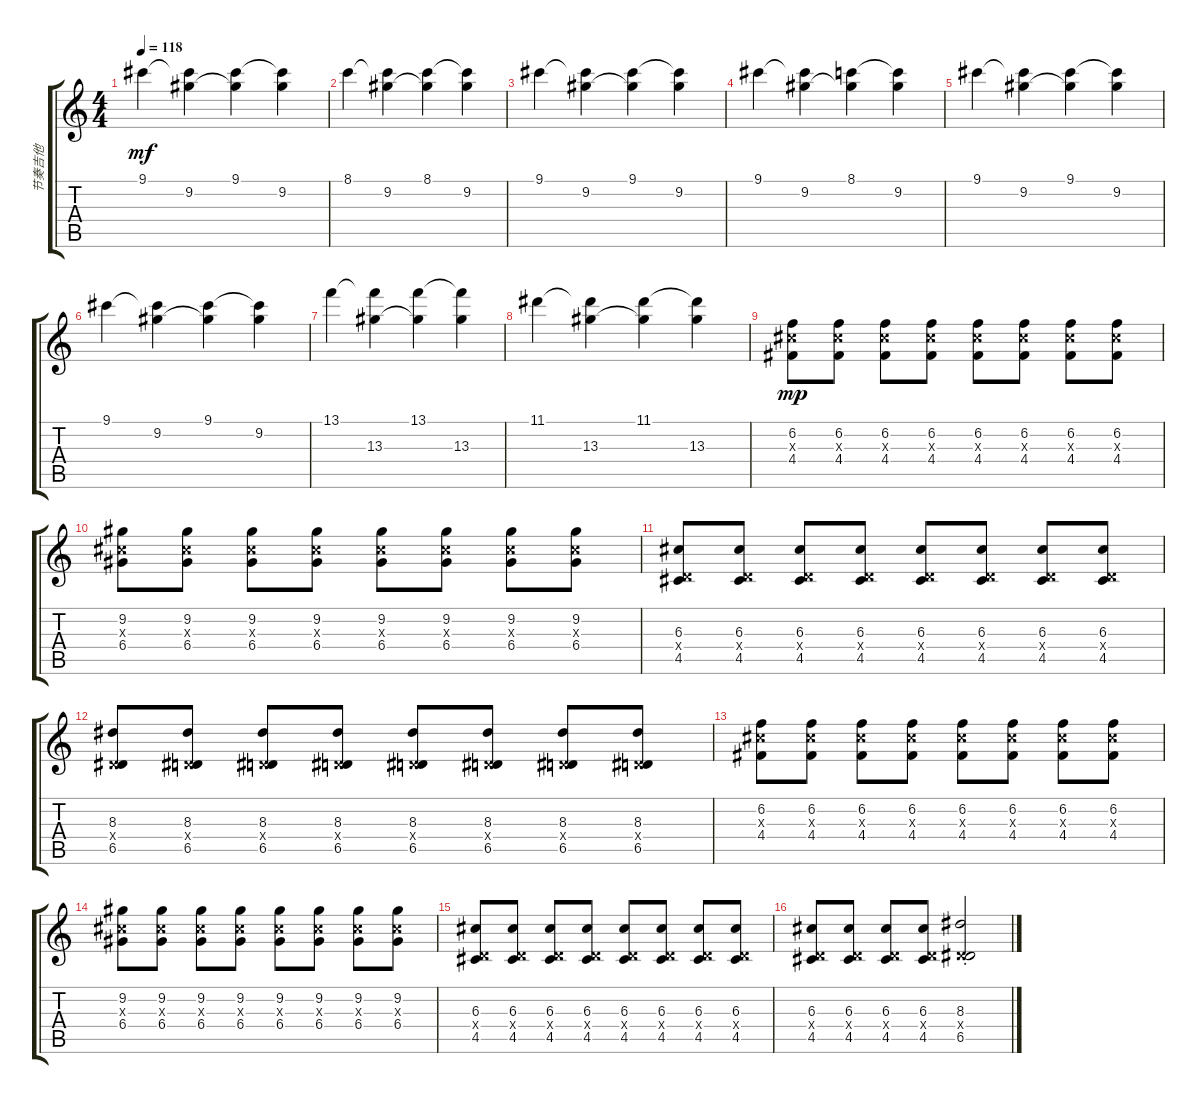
\track ("节奏吉他" "节奏吉他") {instrument distortionguitar}
\staff {score tabs}
\tuning (E4 B3 G3 D3 A2 E2) {hide}
\ts (4 4)
\tempo 118
\clef g2
\ks c
9.1.4{dy mf} (9.1{t} 9.2).4 (9.1 9.2{t}).4 (9.1{t} 9.2).4 |
8.1.4 (8.1{t} 9.2).4 (8.1 9.2{t}).4 (8.1{t} 9.2).4 |
9.1.4 (9.1{t} 9.2).4 (9.1 9.2{t}).4 (9.1{t} 9.2).4 |
9.1.4 (9.1{t} 9.2).4 (8.1 9.2{t}).4 (8.1{t} 9.2).4 |
9.1.4 (9.1{t} 9.2).4 (9.1 9.2{t}).4 (9.1{t} 9.2).4 |
9.1.4 (9.1{t} 9.2).4 (9.1 9.2{t}).4 (9.1{t} 9.2).4 |
13.1.4 (13.1{t} 13.3).4 (13.1 13.3{t}).4 (13.1{t} 13.3).4 |
11.1.4 (11.1{t} 13.3).4 (11.1 13.3{t}).4 (11.1{t} 13.3).4 |
(6.2 6.3{x} 4.4).8{dy mp} (6.2 6.3{x} 4.4).8 (6.2 6.3{x} 4.4).8 (6.2 6.3{x} 4.4).8 (6.2 6.3{x} 4.4).8 (6.2 6.3{x} 4.4).8 (6.2 6.3{x} 4.4).8 (6.2 6.3{x} 4.4).8 |
(9.2 6.3{x} 6.4).8 (9.2 6.3{x} 6.4).8 (9.2 6.3{x} 6.4).8 (9.2 6.3{x} 6.4).8 (9.2 6.3{x} 6.4).8 (9.2 6.3{x} 6.4).8{txt ""} (9.2 6.3{x} 6.4).8 (9.2 6.3{x} 6.4).8 |
(6.3 0.4{x} 4.5).8 (6.3 0.4{x} 4.5).8 (6.3 0.4{x} 4.5).8 (6.3 0.4{x} 4.5).8 (6.3 0.4{x} 4.5).8 (6.3 0.4{x} 4.5).8 (6.3 0.4{x} 4.5).8 (6.3 0.4{x} 4.5).8 |
(8.3 0.4{x} 6.5).8 (8.3 0.4{x} 6.5).8 (8.3 0.4{x} 6.5).8 (8.3 0.4{x} 6.5).8 (8.3 0.4{x} 6.5).8 (8.3 0.4{x} 6.5).8 (8.3 0.4{x} 6.5).8 (8.3 0.4{x} 6.5).8 |
(6.2 6.3{x} 4.4).8 (6.2 6.3{x} 4.4).8 (6.2 6.3{x} 4.4).8 (6.2 6.3{x} 4.4).8 (6.2 6.3{x} 4.4).8 (6.2 6.3{x} 4.4).8 (6.2 6.3{x} 4.4).8 (6.2 6.3{x} 4.4).8 |
(9.2 6.3{x} 6.4).8 (9.2 6.3{x} 6.4).8 (9.2 6.3{x} 6.4).8 (9.2 6.3{x} 6.4).8 (9.2 6.3{x} 6.4).8 (9.2 6.3{x} 6.4).8 (9.2 6.3{x} 6.4).8 (9.2 6.3{x} 6.4).8 |
(6.3 0.4{x} 4.5).8 (6.3 0.4{x} 4.5).8 (6.3 0.4{x} 4.5).8 (6.3 0.4{x} 4.5).8 (6.3 0.4{x} 4.5).8 (6.3 0.4{x} 4.5).8 (6.3 0.4{x} 4.5).8 (6.3 0.4{x} 4.5).8 |
(6.3 0.4{x} 4.5).8 (6.3 0.4{x} 4.5).8 (6.3 0.4{x} 4.5).8 (6.3 0.4{x} 4.5).8 (8.3{st} 0.4{x} 6.5{st}).2
